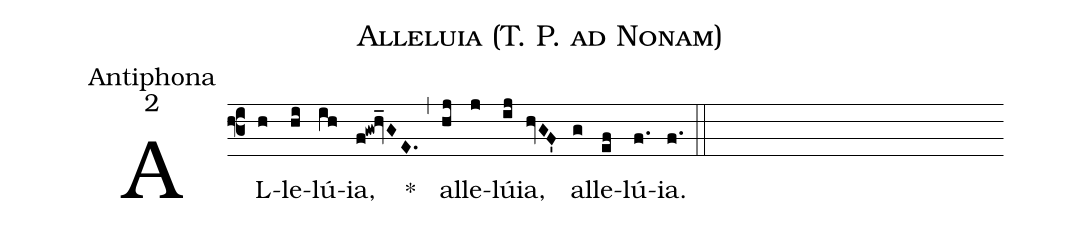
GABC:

name:Alleluia (T. P. ad Nonam);
office-part:Antiphona;
mode:2;
%%
(f3) AL(h)le(hi)lú(ih)ia,(f!gw!hv_GE.) *(,) al(hj)le(j)lú(ij)ia,(hvGF') al(g)le(ef)lú(f.)ia.(f.) (::)
